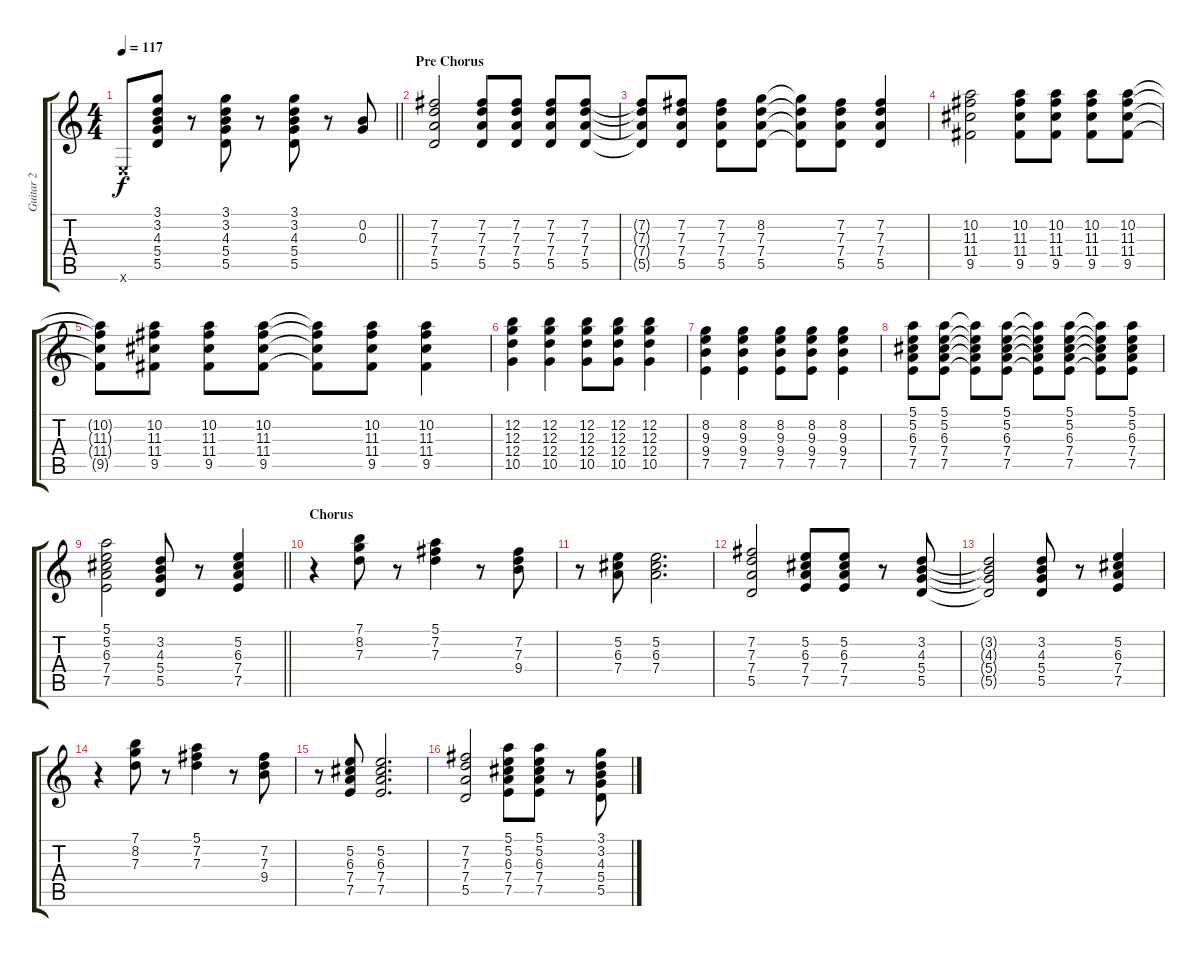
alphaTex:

\track ("Guitar 2" "Guitar 2") {instrument overdrivenguitar}
\staff {score tabs}
\tuning (E4 B3 G3 D3 A2 E2) {hide}
\ts (4 4)
\tempo 117
\clef g2
\barLineRight lightlight
\ks c
0.6{x}.8{dy f} (3.1 3.2 4.3 5.4 5.5).8 r.8 (3.1 3.2 4.3 5.4 5.5).8 r.8 (3.1 3.2 4.3 5.4 5.5).8 r.8 (0.2 0.3).8 |
\section ("" "Pre Chorus")
(7.2 7.3 7.4 5.5).2 (7.2 7.3 7.4 5.5).8 (7.2 7.3 7.4 5.5).8 (7.2 7.3 7.4 5.5).8 (7.2 7.3 7.4 5.5).8 |
(7.2{t} 7.3{t} 7.4{t} 5.5{t}).8 (7.2 7.3 7.4 5.5).8 (7.2 7.3 7.4 5.5).8 (8.2 7.3 7.4 5.5).8 (8.2{t} 7.3{t} 7.4{t} 5.5{t}).8 (7.2 7.3 7.4 5.5).8 (7.2 7.3 7.4 5.5).4 |
(10.2 11.3 11.4 9.5).2 (10.2 11.3 11.4 9.5).8 (10.2 11.3 11.4 9.5).8 (10.2 11.3 11.4 9.5).8 (10.2 11.3 11.4 9.5).8 |
(10.2{t} 11.3{t} 11.4{t} 9.5{t}).8 (10.2 11.3 11.4 9.5).8 (10.2 11.3 11.4 9.5).8 (10.2 11.3 11.4 9.5).8 (10.2{t} 11.3{t} 11.4{t} 9.5{t}).8 (10.2 11.3 11.4 9.5).8 (10.2 11.3 11.4 9.5).4 |
(12.2 12.3 12.4 10.5).4 (12.2 12.3 12.4 10.5).4 (12.2 12.3 12.4 10.5).8 (12.2 12.3 12.4 10.5).8 (12.2 12.3 12.4 10.5).4 |
(8.2 9.3 9.4 7.5).4 (8.2 9.3 9.4 7.5).4 (8.2 9.3 9.4 7.5).8 (8.2 9.3 9.4 7.5).8 (8.2 9.3 9.4 7.5).4 |
(5.1 5.2 6.3 7.4 7.5).8 (5.1 5.2 6.3 7.4 7.5).8 (5.1{t} 5.2{t} 6.3{t} 7.4{t} 7.5{t}).8 (5.1 5.2 6.3 7.4 7.5).8 (5.1{t} 5.2{t} 6.3{t} 7.4{t} 7.5{t}).8 (5.1 5.2 6.3 7.4 7.5).8 (5.1{t} 5.2{t} 6.3{t} 7.4{t} 7.5{t}).8 (5.1 5.2 6.3 7.4 7.5).8 |
\barLineRight lightlight
(5.1 5.2 6.3 7.4 7.5).2 (3.2 4.3 5.4 5.5).8 r.8 (5.2 6.3 7.4 7.5).4 |
\section ("" "Chorus")
r.4 (7.1 8.2 7.3).8 r.8 (5.1 7.2 7.3).4 r.8 (7.2 7.3 9.4).8 |
r.8 (5.2 6.3 7.4).8 (5.2 6.3 7.4).2{d} |
(7.2 7.3 7.4 5.5).2 (5.2 6.3 7.4 7.5).8 (5.2 6.3 7.4 7.5).8 r.8 (3.2 4.3 5.4 5.5).8 |
(3.2{t} 4.3{t} 5.4{t} 5.5{t}).2 (3.2 4.3 5.4 5.5).8 r.8 (5.2 6.3 7.4 7.5).4 |
r.4 (7.1 8.2 7.3).8 r.8 (5.1 7.2 7.3).4 r.8 (7.2 7.3 9.4).8 |
r.8 (5.2 6.3 7.4 7.5).8 (5.2 6.3 7.4 7.5).2{d} |
(7.2 7.3 7.4 5.5).2 (5.1 5.2 6.3 7.4 7.5).8 (5.1 5.2 6.3 7.4 7.5).8 r.8 (3.1 3.2 4.3 5.4 5.5).8
